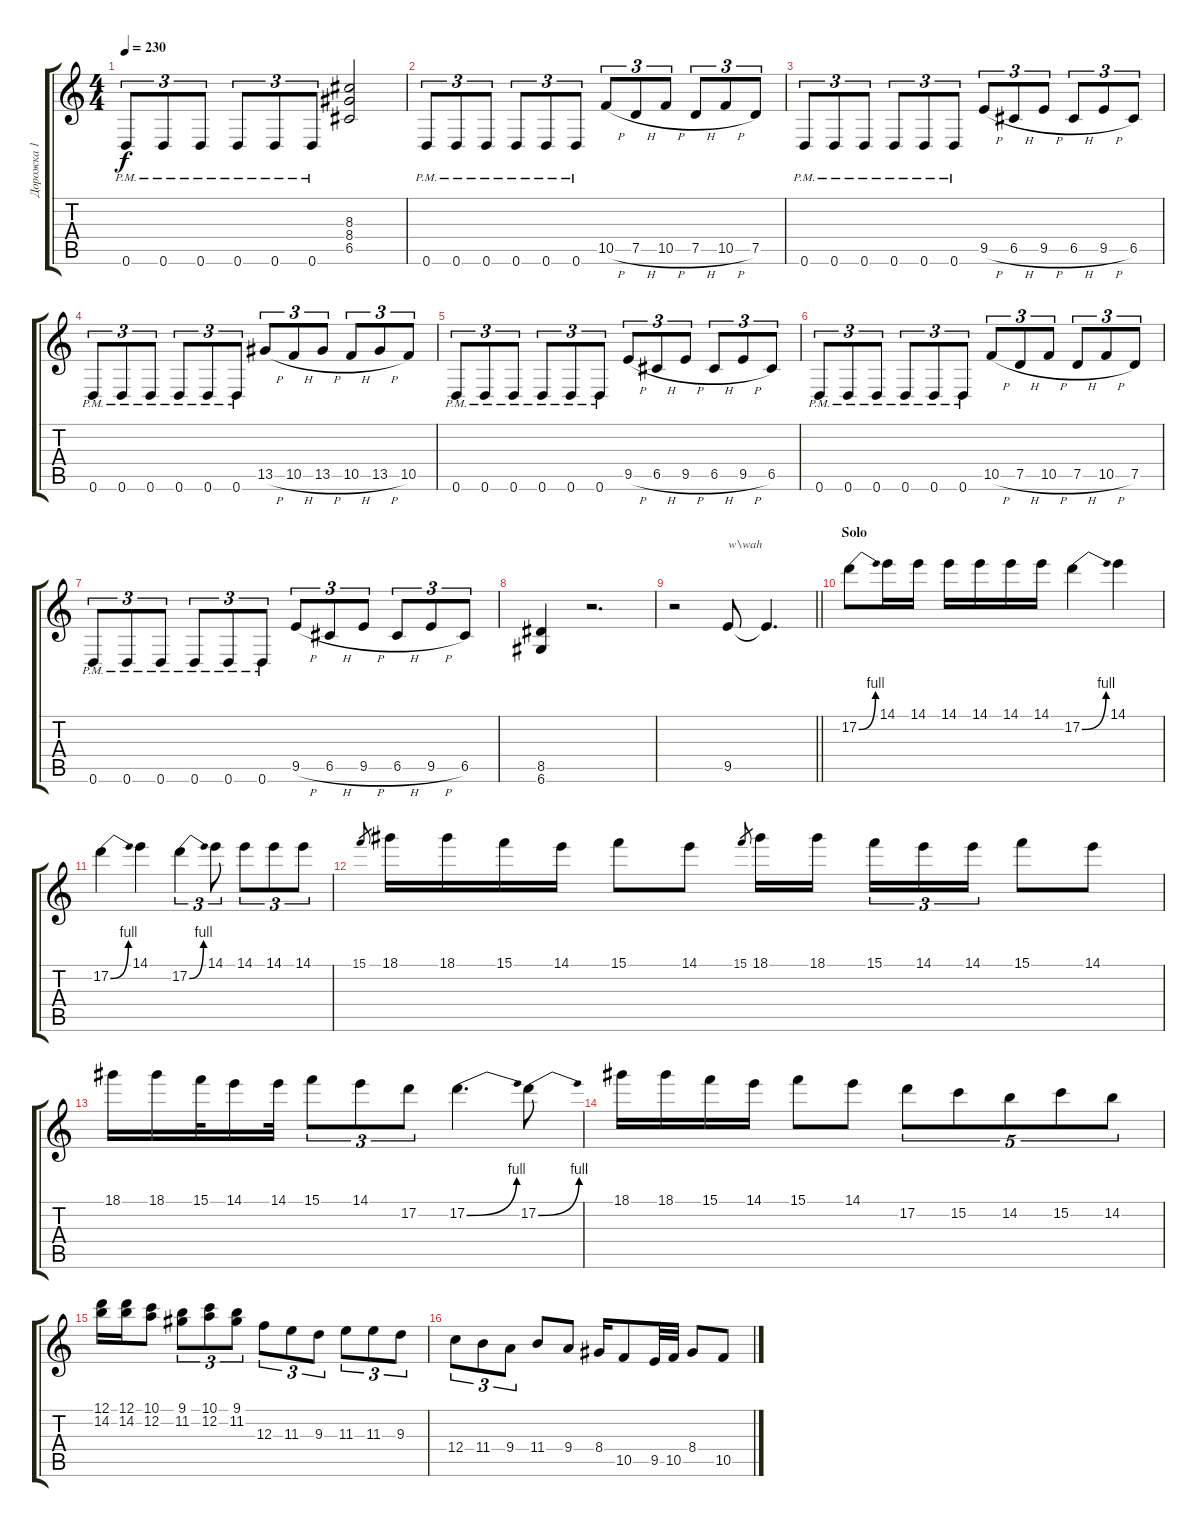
\track ("Дорожка 1" "Дорожка 1") {instrument distortionguitar}
\staff {score tabs}
\tuning (D4 A3 F3 C3 G2 D2) {hide}
\ts (4 4)
\tempo 230
\clef g2
\ks c
0.6{pm}.8{tu (3 2) dy f} 0.6{pm}.8{tu (3 2)} 0.6{pm}.8{tu (3 2)} 0.6{pm}.8{tu (3 2)} 0.6{pm}.8{tu (3 2)} 0.6{pm}.8{tu (3 2)} (8.3 8.4 6.5).2 |
0.6{pm}.8{tu (3 2)} 0.6{pm}.8{tu (3 2)} 0.6{pm}.8{tu (3 2)} 0.6{pm}.8{tu (3 2)} 0.6{pm}.8{tu (3 2)} 0.6{pm}.8{tu (3 2)} 10.5{h}.8{tu (3 2)} 7.5{h}.8{tu (3 2)} 10.5{h}.8{tu (3 2)} 7.5{h}.8{tu (3 2)} 10.5{h}.8{tu (3 2)} 7.5.8{tu (3 2)} |
0.6{pm}.8{tu (3 2)} 0.6{pm}.8{tu (3 2)} 0.6{pm}.8{tu (3 2)} 0.6{pm}.8{tu (3 2)} 0.6{pm}.8{tu (3 2)} 0.6{pm}.8{tu (3 2)} 9.5{h}.8{tu (3 2)} 6.5{h}.8{tu (3 2)} 9.5{h}.8{tu (3 2)} 6.5{h}.8{tu (3 2)} 9.5{h}.8{tu (3 2)} 6.5.8{tu (3 2)} |
0.6{pm}.8{tu (3 2)} 0.6{pm}.8{tu (3 2)} 0.6{pm}.8{tu (3 2)} 0.6{pm}.8{tu (3 2)} 0.6{pm}.8{tu (3 2)} 0.6{pm}.8{tu (3 2)} 13.5{h}.8{tu (3 2)} 10.5{h}.8{tu (3 2)} 13.5{h}.8{tu (3 2)} 10.5{h}.8{tu (3 2)} 13.5{h}.8{tu (3 2)} 10.5.8{tu (3 2)} |
0.6{pm}.8{tu (3 2)} 0.6{pm}.8{tu (3 2)} 0.6{pm}.8{tu (3 2)} 0.6{pm}.8{tu (3 2)} 0.6{pm}.8{tu (3 2)} 0.6{pm}.8{tu (3 2)} 9.5{h}.8{tu (3 2)} 6.5{h}.8{tu (3 2)} 9.5{h}.8{tu (3 2)} 6.5{h}.8{tu (3 2)} 9.5{h}.8{tu (3 2)} 6.5.8{tu (3 2)} |
0.6{pm}.8{tu (3 2)} 0.6{pm}.8{tu (3 2)} 0.6{pm}.8{tu (3 2)} 0.6{pm}.8{tu (3 2)} 0.6{pm}.8{tu (3 2)} 0.6{pm}.8{tu (3 2)} 10.5{h}.8{tu (3 2)} 7.5{h}.8{tu (3 2)} 10.5{h}.8{tu (3 2)} 7.5{h}.8{tu (3 2)} 10.5{h}.8{tu (3 2)} 7.5.8{tu (3 2)} |
0.6{pm}.8{tu (3 2)} 0.6{pm}.8{tu (3 2)} 0.6{pm}.8{tu (3 2)} 0.6{pm}.8{tu (3 2)} 0.6{pm}.8{tu (3 2)} 0.6{pm}.8{tu (3 2)} 9.5{h}.8{tu (3 2)} 6.5{h}.8{tu (3 2)} 9.5{h}.8{tu (3 2)} 6.5{h}.8{tu (3 2)} 9.5{h}.8{tu (3 2)} 6.5.8{tu (3 2)} |
(8.5 6.6).4 r.2{d} |
\barLineRight lightlight
r.2{volume 16} 9.5.8{txt "w\\wah"} 9.5{t}.4{d} |
\section ("" "Solo")
17.2{be (bend 0 0 60 4)}.8 14.1.16 14.1.16 14.1.16 14.1.16 14.1.16 14.1.16 17.2{be (bend 0 0 60 4)}.4 14.1.4 |
17.2{be (bend 0 0 60 4)}.4 14.1.4 17.2{be (bend 0 0 60 4)}.4{tu (3 2)} 14.1.8{tu (3 2)} 14.1.8{tu (3 2)} 14.1.8{tu (3 2)} 14.1.8{tu (3 2)} |
15.1.8{gr} 18.1.16 18.1.16 15.1.16 14.1.16 15.1.8 14.1.8 15.1.8{gr} 18.1.16 18.1.16 15.1.16{tu (3 2)} 14.1.16{tu (3 2)} 14.1.16{tu (3 2)} 15.1.8 14.1.8 |
18.1.16 18.1.16 15.1.32 14.1.16 14.1.32 15.1.8{tu (3 2)} 14.1.8{tu (3 2)} 17.2.8{tu (3 2)} 17.2{be (bend 0 0 60 4)}.4{d} 17.2{be (bend 0 0 60 4)}.8 |
18.1.16 18.1.16 15.1.16 14.1.16 15.1.8 14.1.8 17.2.8{tu (5 4)} 15.2.8{tu (5 4)} 14.2.8{tu (5 4)} 15.2.8{tu (5 4)} 14.2.8{tu (5 4)} |
(12.1 14.2).16 (12.1 14.2).16 (10.1 12.2).8 (9.1 11.2).8{tu (3 2)} (10.1 12.2).8{tu (3 2)} (9.1 11.2).8{tu (3 2)} 12.3.8{tu (3 2)} 11.3.8{tu (3 2)} 9.3.8{tu (3 2)} 11.3.8{tu (3 2)} 11.3.8{tu (3 2)} 9.3.8{tu (3 2)} |
12.4.8{tu (3 2)} 11.4.8{tu (3 2)} 9.4.8{tu (3 2)} 11.4.8 9.4.8 8.4.16 10.5.8 9.5.32 10.5.32 8.4.8 10.5.8
